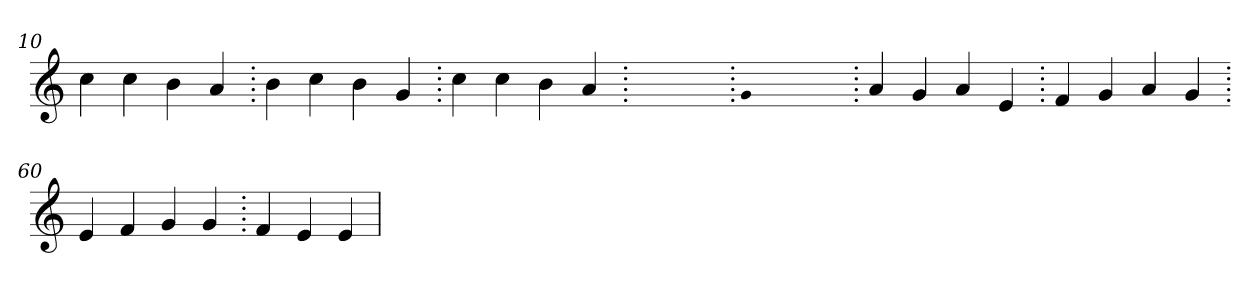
**kern
*part1
*staff1
*clefG2
=10.
4cc
4cc
4b
4a
=20.
4b
4cc
4b
4g
=30.
4cc
4cc
4b
4a
=40.
1ryy
=40.
qqg
1ryy
=40.
4a
4g
4a
4e
=50.
4f
4g
4a
4g
=60.
4e
4f
4g
4g
=70.
4f
4e
4e
=
*-
